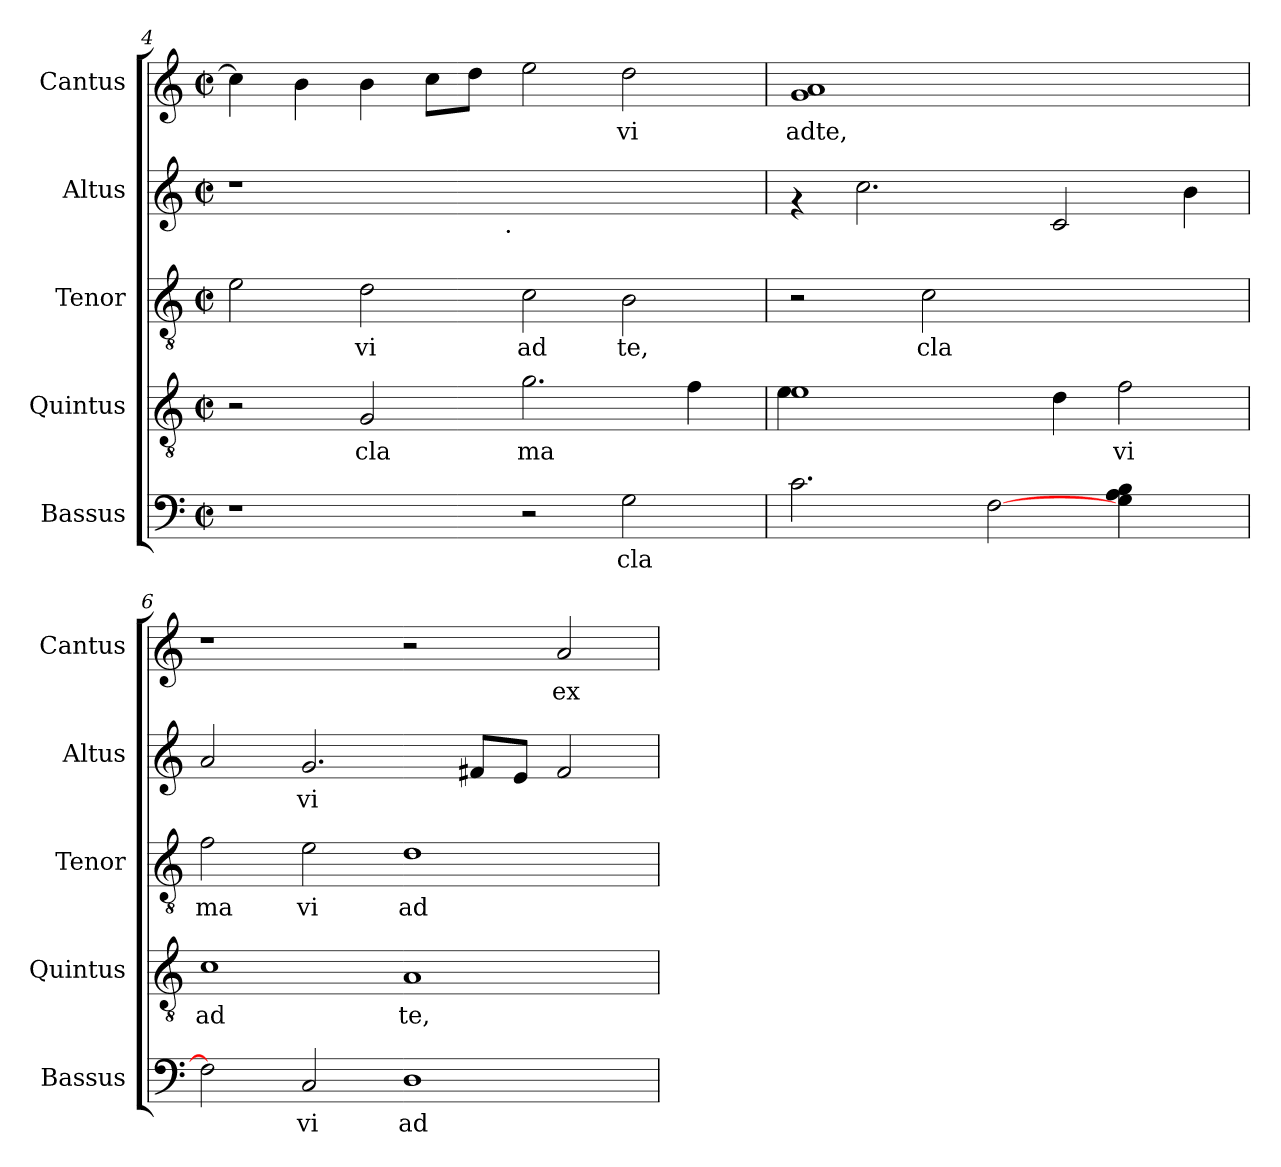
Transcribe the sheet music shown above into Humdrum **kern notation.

**kern	**text	**kern	**text	**kern	**text	**kern	**text	**kern	**text
*part5	*part5	*part4	*part4	*part3	*part3	*part2	*part2	*part1	*part1
*staff5	*staff5	*staff4	*staff4	*staff3	*staff3	*staff2	*staff2	*staff1	*staff1
*I"Bassus	*	*I"Quintus	*	*I"Tenor	*	*I"Altus	*	*I"Cantus	*
*I'Bassus	*	*I'Quintus	*	*I'Tenor	*	*I'Altus	*	*I'Cantus	*
*clefF4	*	*clefGv2	*	*clefGv2	*	*clefG2	*	*clefG2	*
*k[]	*	*k[]	*	*k[]	*	*k[]	*	*k[]	*
*C:	*	*C:	*	*C:	*	*C:	*	*C:	*
*M2/2	*	*M2/2	*	*M2/2	*	*M2/2	*	*M2/2	*
*met(c|)	*	*met(c|)	*	*met(c|)	*	*met(c|)	*	*met(c|)	*
=4	=4	=4	=4	=4	=4	=4	=4	=4	=4
!	!	!	!	!	!LO:LY:b:cj	!	!	!	!LO:LY:b:cj
*	*	*	*	*	*	*^	*	*	*
1r	.	2r	.	2e\	.	1r	2ryy	.	4cc\]	.
!	!	!	!	!	!	!	!	!	!	!LO:LY:b:cj
.	.	.	.	.	.	.	.	.	4b\	.
!	!	!	!LO:LY:b:cj	!	!LO:LY:b:cj	!	!	!	!	!LO:LY:b:cj
.	.	2G/	cla	2d\	vi	.	4...ryy	.	4b\	.
!	!	!	!	!	!	!	!	!	!	!LO:LY:b:cj
.	.	.	.	.	.	.	.	.	8cc\L	.
!	!	!	!	!	!	!	!	!	!	!LO:LY:b:cj
.	.	.	.	.	.	.	.	.	8dd\J	.
!	!	!	!	!	!	!	!LO:TX:b:t=.	!	!	!
.	.	.	.	.	.	.	1ryy	.	.	.
!	!	!	!LO:LY:b:cj	!	!LO:LY:b:cj	!	!	!	!	!LO:LY:b:cj
2r	.	2.g\	ma	2c\	ad	1ryy	.	.	2ee\	.
!	!LO:LY:b:cj	!	!	!	!LO:LY:b:cj	!	!	!	!	!LO:LY:b:cj
2G\	cla-	.	.	2B\	te,	.	.	.	2dd\	vi
!	!	!	!LO:LY:b:cj	!	!	!	!	!	!	!
.	.	4f\	.	.	.	.	.	.	.	.
.	.	.	.	.	.	.	32ryy	.	.	.
=5	=5	=5	=5	=5	=5	=5	=5	=5	=5	=5
*	*	*^	*	*	*	*	*	*	*	*
!	!	!	!	!LO:LY:b:cj	!	!	!	!	!	!	!LO:LY:b:cj
*	*	*	*	*	*	*	*v	*v	*	*	*
2.c\	.	1e	4e\	.	2r	.	4rf	.	1g 1a	adte,
.	.	.	1.ryy	.	.	.	2.cc\	.	.	.
!	!	!	!	!	!	!LO:LY:b:cj	!	!	!	!
.	.	.	.	.	2c\	cla	.	.	.	.
[<2F\	.	.	.	.	.	.	.	.	.	.
!	!	!	!	!LO:LY:b:cj	!	!	!	!	!	!
.	.	4d\	.	.	2.ryy	.	2c/	.	2.ryy	.
!	!LO:LY:b:cj	!	!	!LO:LY:b:cj	!	!	!	!	!	!
4B\ 4A\ 4G\	--	2f\	.	vi	.	.	.	.	.	.
!	!	!	!	!	!	!	!	!LO:LY:b:cj	!	!
4ryy	.	.	.	.	.	.	4b\	-	.	.
*	*	*v	*v	*	*	*	*	*	*	*
!!LO:LB:g=z
=6	=6	=6	=6	=6	=6	=6	=6	=6	=6
!	!LO:LY:b:cj	!	!LO:LY:b:cj	!	!LO:LY:b:cj	!	!LO:LY:b:cj	!	!
2F\]	--	1c	ad	2f\	ma	2a/	--	1r	.
!	!LO:LY:b:cj	!	!	!	!LO:LY:b:cj	!	!LO:LY:b:cj	!	!
2C/	-vi	.	.	2e\	vi	2.g/	-vi	.	.
!	!LO:LY:b:cj	!	!LO:LY:b:cj	!	!LO:LY:b:cj	!	!	!	!
1D	ad	1A	te,	1d	ad	.	.	2r	.
!	!	!	!	!	!	!	!LO:LY:b:cj	!	!
.	.	.	.	.	.	8f#/L	.	.	.
!	!	!	!	!	!	!	!LO:LY:b:cj	!	!
.	.	.	.	.	.	8e/J	.	.	.
!	!	!	!	!	!	!	!LO:LY:b:cj	!	!LO:LY:b:cj
.	.	.	.	.	.	2f#/	.	2a/	ex
=	=	=	=	=	=	=	=	=	=
*-	*-	*-	*-	*-	*-	*-	*-	*-	*-
